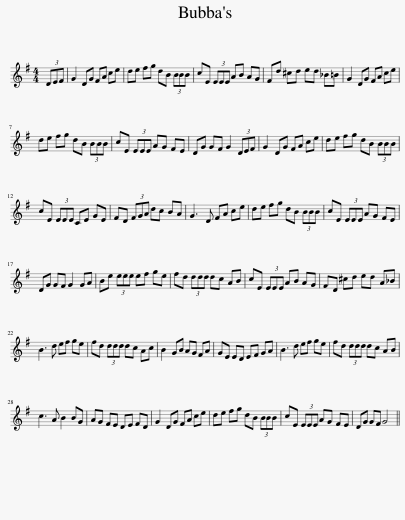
X:1
L:1/8
M:4/4
I:linebreak $
K:G
V:1 treble
V:1
 (3DEF | G2 DG FA ce | de fg dB (3BBB | cE (3EEE AB AG | Fd ^cd ed _B=B | %5
 G2 DG FA ce |$ de fg dB (3BBB | cE (3EEE AG FE | DG GF G2 (3DEF | G2 DG FA ce | %10
 de fg dB (3BBB |$ cE (3EEE CE GE | FD (3FGA dc BA | G3 D FA ce | de fg dB (3BBB | %15
 cE (3EEE AG FE |$ DG GF G2 GA | Be (3eee ef ge | fd (3ddd dc AB | cE (3EEE AB AG | %20
 FD ^cd ed A_B |$ B3 d ef ge | fd (3ddd dc Ac | B2 GB AG FA | GE ED EF GA | %25
 B3 d ef ge | fd (3ddd dc AB |$ c3 A B2 BG | AG FE DE FD | G2 DG FA ce | %30
 de fg dB (3BBB | cE (3EEE AG FE | DG GF G4 || %33
